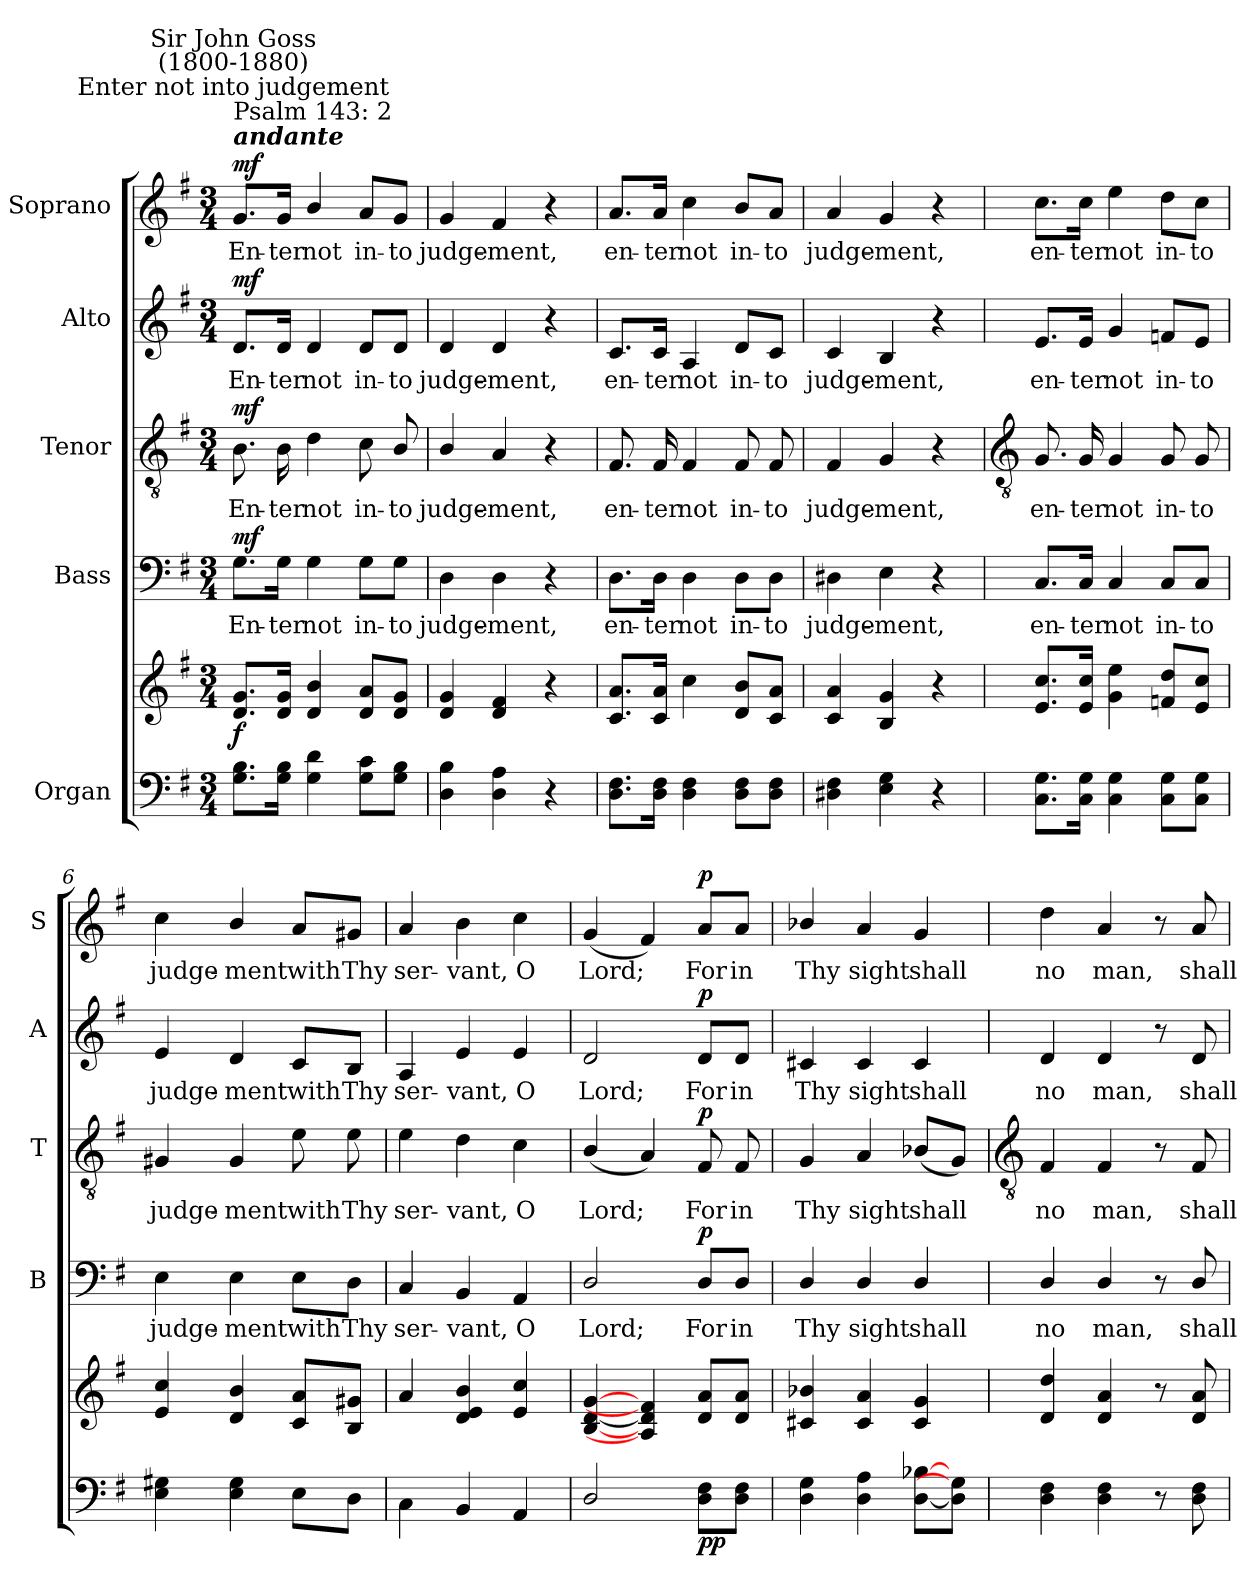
**kern	**kern	**dynam	**kern	**text	**dynam	**kern	**text	**dynam	**kern	**text	**dynam	**kern	**text	**dynam
*part5	*part5	*part5	*part4	*part4	*part4	*part3	*part3	*part3	*part2	*part2	*part2	*part1	*part1	*part1
*staff6	*staff5	*staff5/6	*staff4	*staff4	*staff4	*staff3	*staff3	*staff3	*staff2	*staff2	*staff2	*staff1	*staff1	*staff1
*I"Organ	*	*	*I"Bass	*	*	*I"Tenor	*	*	*I"Alto	*	*	*I"Soprano	*	*
*	*	*	*I'B	*	*	*I'T	*	*	*I'A	*	*	*I'S	*	*
*clefF4	*clefG2	*	*clefF4	*	*	*clefGv2	*	*	*clefG2	*	*	*clefG2	*	*
*k[f#]	*k[f#]	*	*k[f#]	*	*	*k[f#]	*	*	*k[f#]	*	*	*k[f#]	*	*
*G:	*G:	*	*G:	*	*	*G:	*	*	*G:	*	*	*G:	*	*
*M3/4	*M3/4	*	*M3/4	*	*	*M3/4	*	*	*M3/4	*	*	*M3/4	*	*
=1	=1	=1	=1	=1	=1	=1	=1	=1	=1	=1	=1	=1	=1	=1
!	!	!	!	!	!	!	!	!	!	!	!	!LO:TX:a:Bi:t=andante	!	!
!	!	!	!	!	!	!	!	!	!	!	!	!LO:TX:a:t=Psalm 143&colon; 2	!	!
!	!	!	!	!	!	!	!	!	!	!	!	!LO:TX:a:cj:t=Enter not into judgement	!	!
!	!	!	!	!	!	!	!	!	!	!	!	!LO:TX:a:cj:t=Sir John Goss\n(1800-1880)	!	!
!	!	!LO:DY:b	!	!LO:LY:b	!LO:DY:b	!	!LO:LY:b	!LO:DY:b	!	!LO:LY:b	!LO:DY:b	!	!LO:LY:b	!LO:DY:b
8.G 8.BL	8.d 8.gL	f	8.G\L	En-	mf	8.B	En-	mf	8.d/L	En-	mf	8.g/L	En-	mf
!	!	!	!	!LO:LY:b	!	!	!LO:LY:b	!	!	!LO:LY:b	!	!	!LO:LY:b	!
16G 16BJ	16d 16gJ	.	16G\Jk	-ter	.	16B	-ter	.	16d/Jk	-ter	.	16g/Jk	-ter	.
!	!	!	!	!LO:LY:b	!	!	!LO:LY:b	!	!	!LO:LY:b	!	!	!LO:LY:b	!
4G 4d	4d/ 4b/	.	4G	not	.	4d	not	.	4d	not	.	4b/	not	.
!	!	!	!	!LO:LY:b	!	!	!LO:LY:b	!	!	!LO:LY:b	!	!	!LO:LY:b	!
8G 8cL	8d 8aL	.	8G\L	in-	.	8c	in-	.	8d/L	in-	.	8a/L	in-	.
!	!	!	!	!LO:LY:b	!	!	!LO:LY:b	!	!	!LO:LY:b	!	!	!LO:LY:b	!
8G 8BJ	8d 8gJ	.	8G\J	-to	.	8B/	-to	.	8d/J	-to	.	8g/J	-to	.
=2	=2	=2	=2	=2	=2	=2	=2	=2	=2	=2	=2	=2	=2	=2
!	!	!	!	!LO:LY:b	!	!	!LO:LY:b	!	!	!LO:LY:b	!	!	!LO:LY:b	!
4D 4B	4d 4g	.	4D	judge-	.	4B/	judge-	.	4d	judge-	.	4g	judge-	.
!	!	!	!	!LO:LY:b	!	!	!LO:LY:b	!	!	!LO:LY:b	!	!	!LO:LY:b	!
4D 4A	4d 4f#	.	4D	-ment,	.	4A	-ment,	.	4d	-ment,	.	4f#	-ment,	.
4r	4r	.	4r	.	.	4r	.	.	4r	.	.	4r	.	.
=3	=3	=3	=3	=3	=3	=3	=3	=3	=3	=3	=3	=3	=3	=3
!	!	!	!	!LO:LY:b	!	!	!LO:LY:b	!	!	!LO:LY:b	!	!	!LO:LY:b	!
8.D 8.F#L	8.c 8.aL	.	8.D\L	en-	.	8.F#	en-	.	8.c/L	en-	.	8.a/L	en-	.
!	!	!	!	!LO:LY:b	!	!	!LO:LY:b	!	!	!LO:LY:b	!	!	!LO:LY:b	!
16D 16F#J	16c 16aJ	.	16D\Jk	-ter	.	16F#	-ter	.	16c/Jk	-ter	.	16a/Jk	-ter	.
!	!	!	!	!LO:LY:b	!	!	!LO:LY:b	!	!	!LO:LY:b	!	!	!LO:LY:b	!
4D 4F#	4cc	.	4D	not	.	4F#	not	.	4A	not	.	4cc	not	.
!	!	!	!	!LO:LY:b	!	!	!LO:LY:b	!	!	!LO:LY:b	!	!	!LO:LY:b	!
8D 8F#L	8d 8bL	.	8D\L	in-	.	8F#	in-	.	8d/L	in-	.	8b/L	in-	.
!	!	!	!	!LO:LY:b	!	!	!LO:LY:b	!	!	!LO:LY:b	!	!	!LO:LY:b	!
8D 8F#J	8c 8aJ	.	8D\J	-to	.	8F#	-to	.	8c/J	-to	.	8a/J	-to	.
=4	=4	=4	=4	=4	=4	=4	=4	=4	=4	=4	=4	=4	=4	=4
!	!	!	!	!LO:LY:b	!	!	!LO:LY:b	!	!	!LO:LY:b	!	!	!LO:LY:b	!
4D#X 4F#	4c 4a	.	4D#X	judge-	.	4F#	judge-	.	4c	judge-	.	4a	judge-	.
!	!	!	!	!LO:LY:b	!	!	!LO:LY:b	!	!	!LO:LY:b	!	!	!LO:LY:b	!
4E 4G	4B 4g	.	4E	-ment,	.	4G	-ment,	.	4B	-ment,	.	4g	-ment,	.
4r	4r	.	4r	.	.	4r	.	.	4r	.	.	4r	.	.
!!LO:LB:g=z
=5	=5	=5	=5	=5	=5	=5	=5	=5	=5	=5	=5	=5	=5	=5
*	*	*	*	*	*	*clefGv2	*	*	*	*	*	*	*	*
!	!	!	!	!LO:LY:b	!	!	!LO:LY:b	!	!	!LO:LY:b	!	!	!LO:LY:b	!
8.C 8.GL	8.e/ 8.cc/L	.	8.C/L	en-	.	8.G	en-	.	8.e/L	en-	.	8.cc\L	en-	.
!	!	!	!	!LO:LY:b	!	!	!LO:LY:b	!	!	!LO:LY:b	!	!	!LO:LY:b	!
16C 16GJ	16e/ 16cc/J	.	16C/Jk	-ter	.	16G	-ter	.	16e/Jk	-ter	.	16cc\Jk	-ter	.
!	!	!	!	!LO:LY:b	!	!	!LO:LY:b	!	!	!LO:LY:b	!	!	!LO:LY:b	!
4C 4G	4g 4ee	.	4C	not	.	4G	not	.	4g	not	.	4ee	not	.
!	!	!	!	!LO:LY:b	!	!	!LO:LY:b	!	!	!LO:LY:b	!	!	!LO:LY:b	!
8C 8GL	8fn/ 8dd/L	.	8C/L	in-	.	8G	in-	.	8fn/L	in-	.	8dd\L	in-	.
!	!	!	!	!LO:LY:b	!	!	!LO:LY:b	!	!	!LO:LY:b	!	!	!LO:LY:b	!
8C 8GJ	8e/ 8cc/J	.	8C/J	-to	.	8G	-to	.	8e/J	-to	.	8cc\J	-to	.
=6	=6	=6	=6	=6	=6	=6	=6	=6	=6	=6	=6	=6	=6	=6
!	!	!	!	!LO:LY:b	!	!	!LO:LY:b	!	!	!LO:LY:b	!	!	!LO:LY:b	!
4E 4G#X	4e/ 4cc/	.	4E	judge-	.	4G#X	judge-	.	4e	judge-	.	4cc	judge-	.
!	!	!	!	!LO:LY:b	!	!	!LO:LY:b	!	!	!LO:LY:b	!	!	!LO:LY:b	!
4E 4G#	4d/ 4b/	.	4E	-ment	.	4G#	-ment	.	4d	-ment	.	4b/	-ment	.
!	!	!	!	!LO:LY:b	!	!	!LO:LY:b	!	!	!LO:LY:b	!	!	!LO:LY:b	!
8EL	8c 8aL	.	8E\L	with	.	8e	with	.	8c/L	with	.	8a/L	with	.
!	!	!	!	!LO:LY:b	!	!	!LO:LY:b	!	!	!LO:LY:b	!	!	!LO:LY:b	!
8DJ	8B 8g#XJ	.	8D\J	Thy	.	8e	Thy	.	8B/J	Thy	.	8g#X/J	Thy	.
=7	=7	=7	=7	=7	=7	=7	=7	=7	=7	=7	=7	=7	=7	=7
!	!	!	!	!LO:LY:b	!	!	!LO:LY:b	!	!	!LO:LY:b	!	!	!LO:LY:b	!
4C\	4a	.	4C	ser-	.	4e	ser-	.	4A	ser-	.	4a	ser-	.
!	!	!	!	!LO:LY:b	!	!	!LO:LY:b	!	!	!LO:LY:b	!	!	!LO:LY:b	!
4BB	4d/ 4e/ 4b/	.	4BB	-vant,	.	4d	-vant,	.	4e	-vant,	.	4b	-vant,	.
!	!	!	!	!LO:LY:b	!	!	!LO:LY:b	!	!	!LO:LY:b	!	!	!LO:LY:b	!
4AA	4e/ 4cc/	.	4AA	O	.	4c	O	.	4e	O	.	4cc	O	.
=8	=8	=8	=8	=8	=8	=8	=8	=8	=8	=8	=8	=8	=8	=8
!	!	!	!	!LO:LY:b	!	!	!LO:LY:b	!	!	!LO:LY:b	!	!	!LO:LY:b	!
2D/	[4B [4d [4g	.	2D/	Lord;	.	(<4B/	Lord;	.	2d	Lord;	.	(<4g	Lord;	.
.	4A] 4d] 4f#]	.	.	.	.	4A)	.	.	.	.	.	4f#)	.	.
!	!	!LO:DY:b=2	!	!LO:LY:b	!	!	!LO:LY:b	!	!	!LO:LY:b	!	!	!LO:LY:b	!
!	!	!LO:DY:n=1:b	!	!	!LO:DY:b	!	!	!LO:DY:b	!	!	!LO:DY:b	!	!	!LO:DY:b
8D 8F#L	8d 8aL	p p	8D/L	For	p	8F#	For	p	8d/L	For	p	8a/L	For	p
!	!	!	!	!LO:LY:b	!	!	!LO:LY:b	!	!	!LO:LY:b	!	!	!LO:LY:b	!
8D 8F#J	8d 8aJ	.	8D/J	in	.	8F#	in	.	8d/J	in	.	8a/J	in	.
=9	=9	=9	=9	=9	=9	=9	=9	=9	=9	=9	=9	=9	=9	=9
!	!	!	!	!LO:LY:b	!	!	!LO:LY:b	!	!	!LO:LY:b	!	!	!LO:LY:b	!
4D 4G	4c#X/ 4b-X/	.	4D/	Thy	.	4G	Thy	.	4c#X	Thy	.	4b-X/	Thy	.
!	!	!	!	!LO:LY:b	!	!	!LO:LY:b	!	!	!LO:LY:b	!	!	!LO:LY:b	!
4D 4A	4c# 4a	.	4D/	sight	.	4A	sight	.	4c#	sight	.	4a	sight	.
!	!	!	!	!LO:LY:b	!	!	!LO:LY:b	!	!	!LO:LY:b	!	!	!LO:LY:b	!
[8D [8B-XL	4c# 4g	.	4D/	shall	.	(<8B-XL	shall	.	4c#	shall	.	4g	shall	.
8D] 8G]J	.	.	.	.	.	8GJ)	.	.	.	.	.	.	.	.
!!LO:LB:g=z
=10	=10	=10	=10	=10	=10	=10	=10	=10	=10	=10	=10	=10	=10	=10
*	*	*	*	*	*	*clefGv2	*	*	*	*	*	*	*	*
!	!	!	!	!LO:LY:b	!	!	!LO:LY:b	!	!	!LO:LY:b	!	!	!LO:LY:b	!
4D 4F#	4d/ 4dd/	.	4D/	no	.	4F#	no	.	4d	no	.	4dd	no	.
!	!	!	!	!LO:LY:b	!	!	!LO:LY:b	!	!	!LO:LY:b	!	!	!LO:LY:b	!
4D 4F#	4d 4a	.	4D/	man,	.	4F#	man,	.	4d	man,	.	4a	man,	.
8r	8r	.	8r	.	.	8r	.	.	8r	.	.	8r	.	.
!	!	!	!	!LO:LY:b	!	!	!LO:LY:b	!	!	!LO:LY:b	!	!	!LO:LY:b	!
8D 8F#	8d 8a	.	8D/	shall	.	8F#	shall	.	8d	shall	.	8a	shall	.
=	=	=	=	=	=	=	=	=	=	=	=	=	=	=
*-	*-	*-	*-	*-	*-	*-	*-	*-	*-	*-	*-	*-	*-	*-
